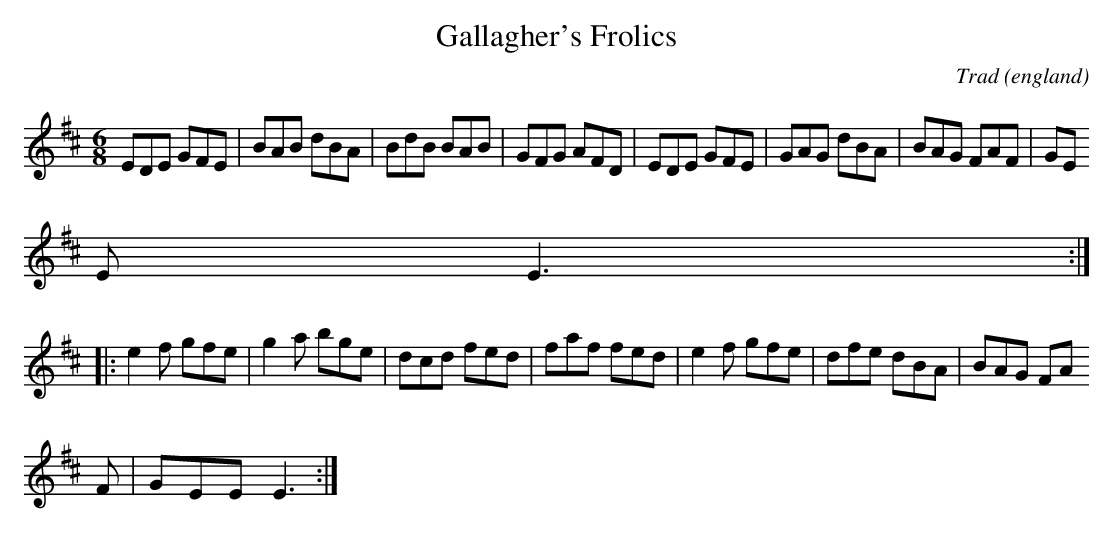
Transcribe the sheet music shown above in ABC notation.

X:1
T:Gallagher's Frolics
O:england
M:6/8
L:1/8
C:Trad
K:D
EDE GFE | BAB dBA | BdB BAB | GFG AFD | EDE GFE | GAG dBA | BAG FAF | GE
E E3 :|
|: e2 f gfe | g2 a bge | dcd fed | faf fed | e2 f gfe | dfe dBA | BAG FA
F | GEE E3 :|
